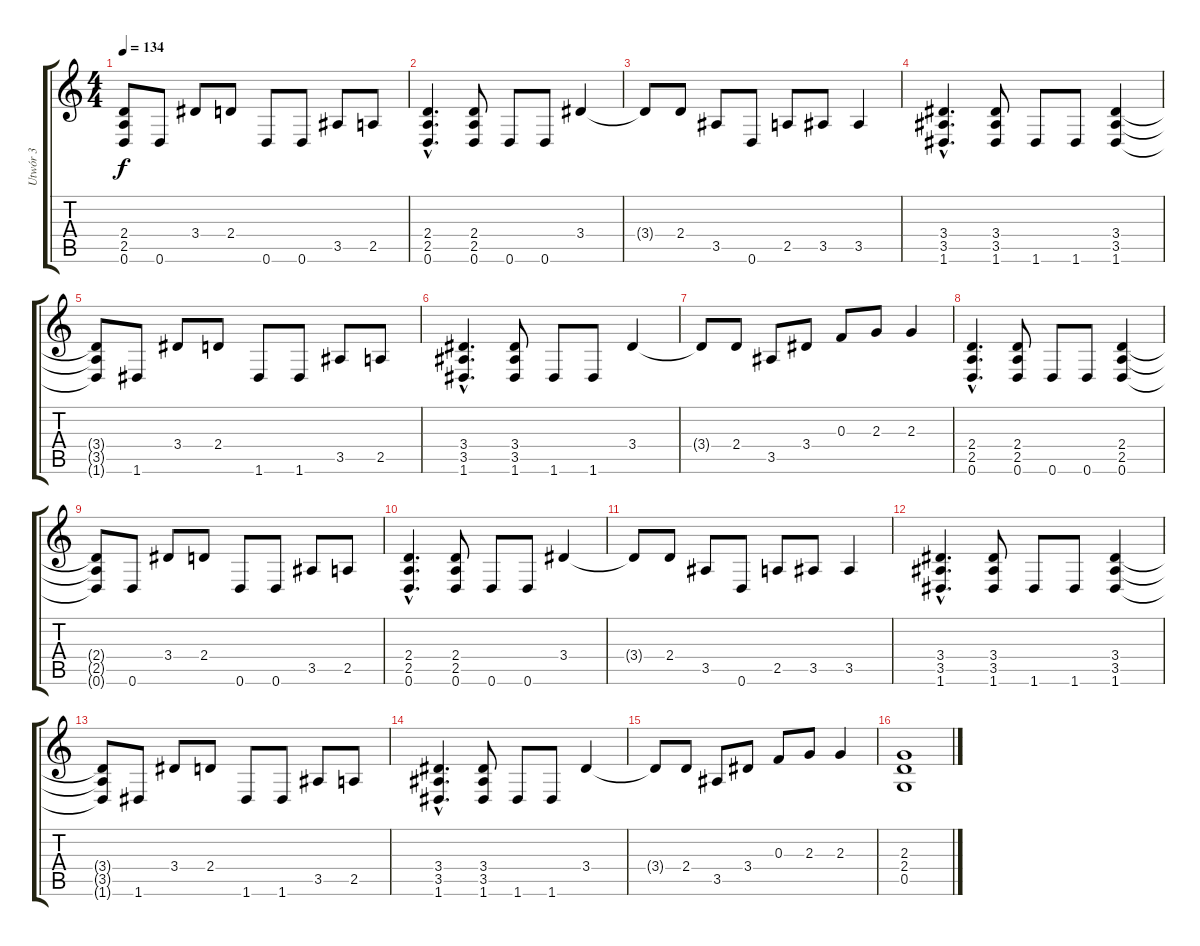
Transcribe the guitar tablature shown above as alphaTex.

\track ("Utwór 3" "Utwór 3") {instrument distortionguitar}
\staff {score tabs}
\tuning (D4 A3 F3 C3 G2 D2) {hide}
\ts (4 4)
\tempo 134
\clef g2
\ks c
(2.4{t} 2.5{t} 0.6{t}).8{dy f} 0.6.8 3.4.8 2.4.8 0.6.8 0.6.8 3.5.8 2.5.8 |
(2.4{hac} 2.5{hac} 0.6{hac}).4{d} (2.4 2.5 0.6).8 0.6.8 0.6.8 3.4.4 |
3.4{t}.8 2.4.8 3.5.8 0.6.8 2.5.8 3.5.8 3.5.4 |
(3.4{hac} 3.5{hac} 1.6{hac}).4{d} (3.4 3.5 1.6).8 1.6.8 1.6.8 (3.4 3.5 1.6).4 |
(3.4{t} 3.5{t} 1.6{t}).8 1.6.8 3.4.8 2.4.8 1.6.8 1.6.8 3.5.8 2.5.8 |
(3.4{hac} 3.5{hac} 1.6{hac}).4{d} (3.4 3.5 1.6).8 1.6.8 1.6.8 3.4.4 |
3.4{t}.8 2.4.8 3.5.8 3.4.8 0.3.8 2.3.8 2.3.4 |
(2.4{hac} 2.5{hac} 0.6{hac}).4{d} (2.4 2.5 0.6).8 0.6.8 0.6.8 (2.4 2.5 0.6).4 |
(2.4{t} 2.5{t} 0.6{t}).8 0.6.8 3.4.8 2.4.8 0.6.8 0.6.8 3.5.8 2.5.8 |
(2.4{hac} 2.5{hac} 0.6{hac}).4{d} (2.4 2.5 0.6).8 0.6.8 0.6.8 3.4.4 |
3.4{t}.8 2.4.8 3.5.8 0.6.8 2.5.8 3.5.8 3.5.4 |
(3.4{hac} 3.5{hac} 1.6{hac}).4{d} (3.4 3.5 1.6).8 1.6.8 1.6.8 (3.4 3.5 1.6).4 |
(3.4{t} 3.5{t} 1.6{t}).8 1.6.8 3.4.8 2.4.8 1.6.8 1.6.8 3.5.8 2.5.8 |
(3.4{hac} 3.5{hac} 1.6{hac}).4{d} (3.4 3.5 1.6).8 1.6.8 1.6.8 3.4.4 |
3.4{t}.8 2.4.8 3.5.8 3.4.8 0.3.8 2.3.8 2.3.4 |
(2.3 2.4 0.5).1
